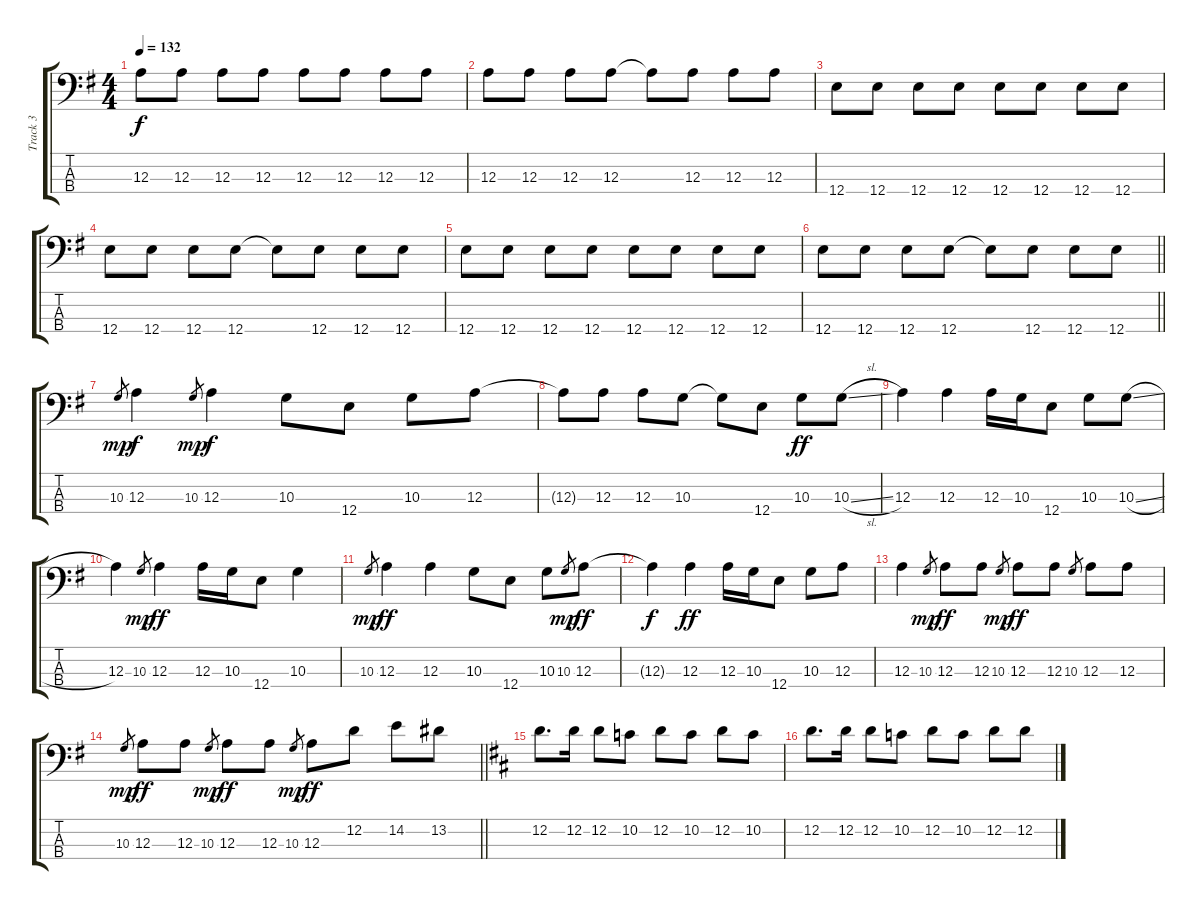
\track ("Track 3" "Track 3") {instrument electricbassfinger}
\staff {score tabs}
\tuning (G2 D2 A1 E1) {hide}
\ts (4 4)
\tempo 132
\clef f4
\ks eminor
12.3.8{dy f} 12.3.8 12.3.8 12.3.8 12.3.8 12.3.8 12.3.8 12.3.8 |
12.3.8 12.3.8 12.3.8 12.3.8 12.3{t}.8 12.3.8 12.3.8 12.3.8 |
12.4.8 12.4.8 12.4.8 12.4.8 12.4.8 12.4.8 12.4.8 12.4.8 |
12.4.8 12.4.8 12.4.8 12.4.8 12.4{t}.8 12.4.8 12.4.8 12.4.8 |
12.4.8 12.4.8 12.4.8 12.4.8 12.4.8 12.4.8 12.4.8 12.4.8 |
\barLineRight lightlight
12.4.8 12.4.8 12.4.8 12.4.8 12.4{t}.8 12.4.8 12.4.8 12.4.8 |
10.3.8{gr dy mp} 12.3.4{dy f} 10.3.8{gr dy mp} 12.3.4{dy f} 10.3.8 12.4.8 10.3.8 12.3.8 |
12.3{t}.8 12.3.8 12.3.8 10.3.8 10.3{t}.8 12.4.8 10.3.8{dy ff} 10.3{sl}.8 |
12.3.4 12.3.4 12.3.16 10.3.16 12.4.8 10.3.8 10.3{sl}.8 |
12.3.4 10.3.8{gr dy mp} 12.3.4{dy ff} 12.3.16 10.3.16 12.4.8 10.3.4 |
10.3.8{gr dy mp} 12.3.4{dy ff} 12.3.4 10.3.8 12.4.8 10.3.8 10.3.8{gr dy mp} 12.3.8{dy ff} |
12.3{t}.4{dy f} 12.3.4{dy ff} 12.3.16 10.3.16 12.4.8 10.3.8 12.3.8 |
12.3.4 10.3.8{gr dy mp} 12.3.8{dy ff} 12.3.8 10.3.8{gr dy mp} 12.3.8{dy ff} 12.3.8 10.3.8{gr} 12.3.8 12.3.8 |
\barLineRight lightlight
10.3.8{gr dy mp} 12.3.8{dy ff} 12.3.8 10.3.8{gr dy mp} 12.3.8{dy ff} 12.3.8 10.3.8{gr dy mp} 12.3.8{dy ff} 12.2.8 14.2.8 13.2.8 |
\ks d
12.2.8{d} 12.2.16 12.2.8 10.2.8 12.2.8 10.2.8 12.2.8 10.2.8 |
12.2.8{d} 12.2.16 12.2.8 10.2.8 12.2.8 10.2.8 12.2.8 12.2.8
